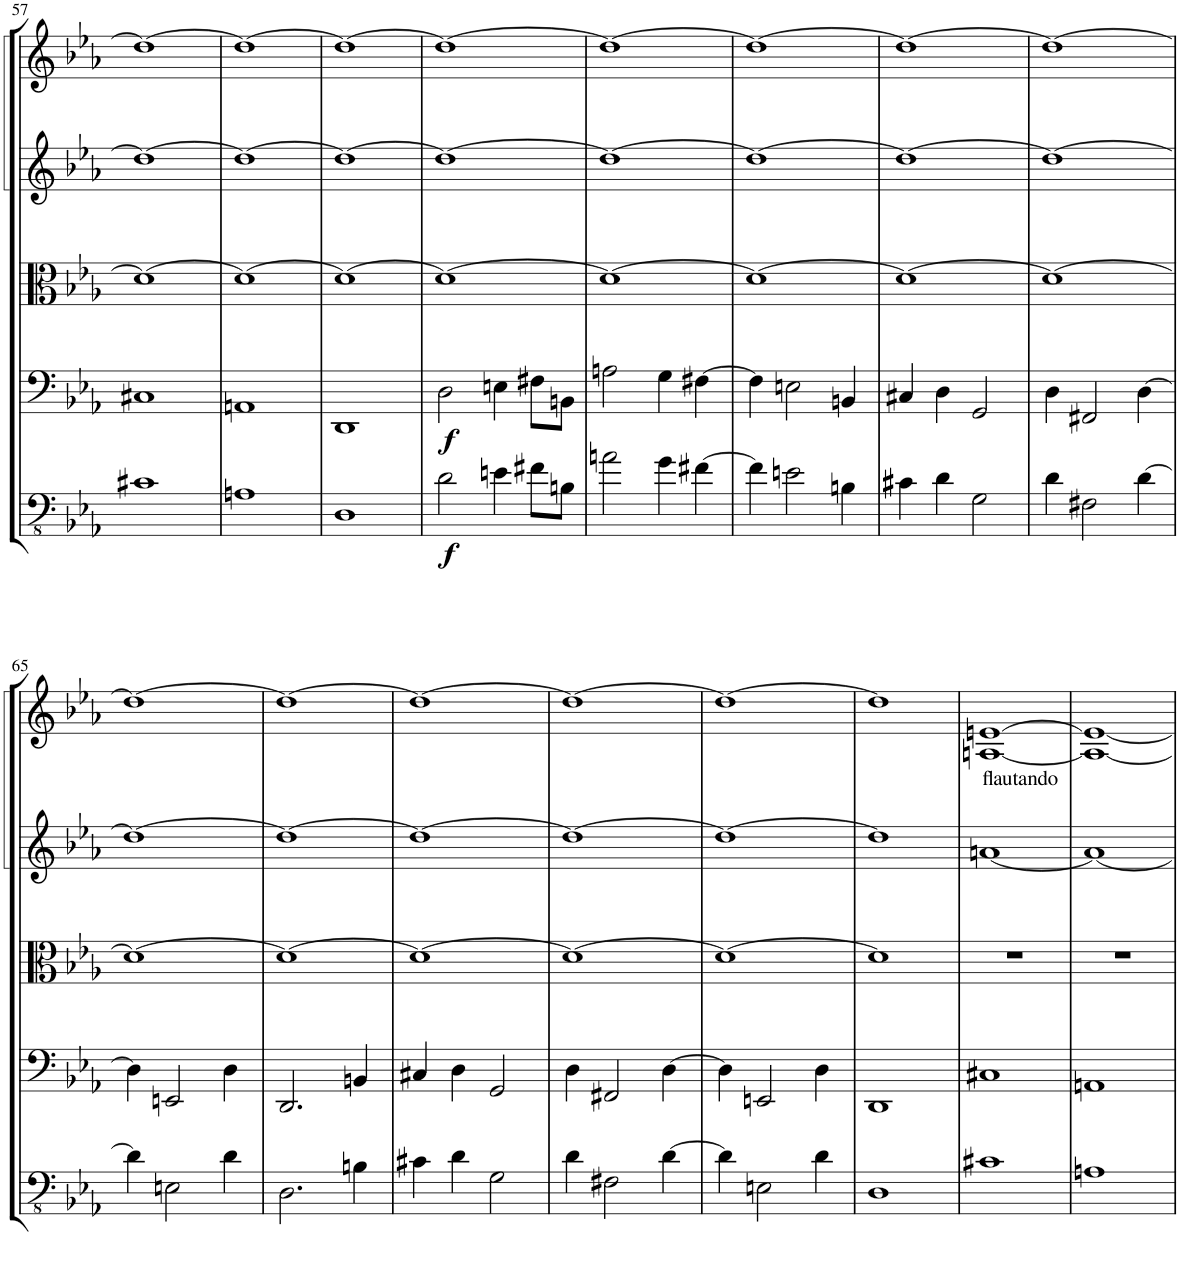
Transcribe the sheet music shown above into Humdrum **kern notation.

**kern	**dynam	**kern	**dynam	**kern	**kern	**kern
*part5	*part5	*part4	*part4	*part3	*part2	*part1
*staff5	*staff5	*staff4	*staff4	*staff3	*staff2	*staff1
*I"Contrabass	*	*I"Violoncello	*	*I"Viola	*I"Violin II	*I"Violin I
*I'Cb	*	*I'Vc	*	*I'Vla	*I'Vln	*I'Vln
!!LO:PB:g=z
*clefFv4	*	*clefF4	*	*clefC3	*clefG2	*clefG2
*ITrd7c12	*	*	*	*	*	*
*k[b-e-a-]	*	*k[b-e-a-]	*	*k[b-e-a-]	*k[b-e-a-]	*k[b-e-a-]
*M4/4	*	*M4/4	*	*M4/4	*M4/4	*M4/4
=57	=57	=57	=57	=57	=57	=57
1C#X	.	1C#X	.	1d_	1dd_	1dd_
=58	=58	=58	=58	=58	=58	=58
1AAn	.	1AAn	.	1d_	1dd_	1dd_
=59	=59	=59	=59	=59	=59	=59
1DD	.	1DD	.	1d_	1dd_	1dd_
=60	=60	=60	=60	=60	=60	=60
!	!LO:DY:b	!	!LO:DY:b	!	!	!
2D\	f	2D\	f	1d_	1dd_	1dd_
4En\	.	4En\	.	.	.	.
8F#X\L	.	8F#X\L	.	.	.	.
8BBn\J	.	8BBn\J	.	.	.	.
=61	=61	=61	=61	=61	=61	=61
2An\	.	2An\	.	1d_	1dd_	1dd_
4G\	.	4G\	.	.	.	.
[4F#X\	.	[4F#X\	.	.	.	.
=62	=62	=62	=62	=62	=62	=62
4F#\]	.	4F#\]	.	1d_	1dd_	1dd_
2En\	.	2En\	.	.	.	.
4BBn\	.	4BBn/	.	.	.	.
=63	=63	=63	=63	=63	=63	=63
4C#X\	.	4C#X/	.	1d_	1dd_	1dd_
4D\	.	4D\	.	.	.	.
2GG\	.	2GG/	.	.	.	.
=64	=64	=64	=64	=64	=64	=64
4D\	.	4D\	.	1d_	1dd_	1dd_
2FF#X\	.	2FF#X/	.	.	.	.
[4D\	.	[4D\	.	.	.	.
!!LO:LB:g=z
=65	=65	=65	=65	=65	=65	=65
4D\]	.	4D\]	.	1d_	1dd_	1dd_
2EEn\	.	2EEn/	.	.	.	.
4D\	.	4D\	.	.	.	.
=66	=66	=66	=66	=66	=66	=66
2.DD\	.	2.DD/	.	1d_	1dd_	1dd_
4BBn\	.	4BBn/	.	.	.	.
=67	=67	=67	=67	=67	=67	=67
4C#X\	.	4C#X/	.	1d_	1dd_	1dd_
4D\	.	4D\	.	.	.	.
2GG\	.	2GG/	.	.	.	.
=68	=68	=68	=68	=68	=68	=68
4D\	.	4D\	.	1d_	1dd_	1dd_
2FF#X\	.	2FF#X/	.	.	.	.
[4D\	.	[4D\	.	.	.	.
=69	=69	=69	=69	=69	=69	=69
4D\]	.	4D\]	.	1d_	1dd_	1dd_
2EEn\	.	2EEn/	.	.	.	.
4D\	.	4D\	.	.	.	.
=70	=70	=70	=70	=70	=70	=70
1DD	.	1DD	.	1d]	1dd]	1dd]
=71	=71	=71	=71	=71	=71	=71
!	!	!	!	!	!LO:TX:a:t=flautando	!
1C#X	.	1C#X	.	1r	[1an	[1An [1en
=72	=72	=72	=72	=72	=72	=72
1AAn	.	1AAn	.	1r	1a_	1A_ 1e_
=	=	=	=	=	=	=
*-	*-	*-	*-	*-	*-	*-
